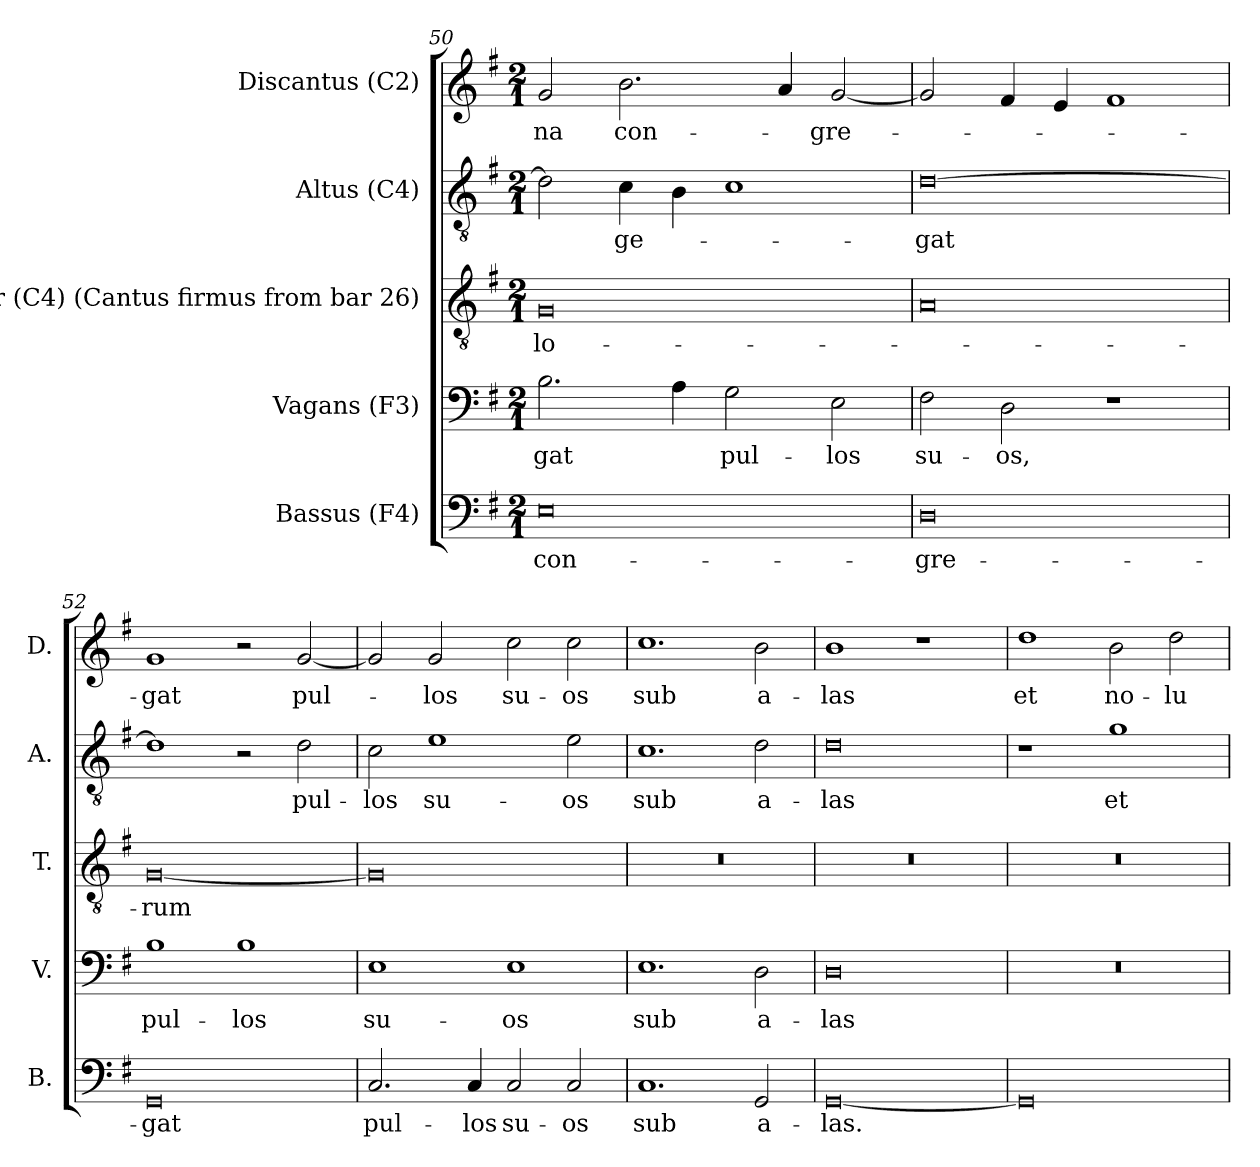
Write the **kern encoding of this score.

**kern	**text	**kern	**text	**kern	**text	**kern	**text	**kern	**text
*part5	*part5	*part4	*part4	*part3	*part3	*part2	*part2	*part1	*part1
*staff5	*staff5	*staff4	*staff4	*staff3	*staff3	*staff2	*staff2	*staff1	*staff1
*I"Bassus (F4)	*	*I"Vagans (F3)	*	*I"Tenor (C4) (Cantus firmus from bar 26)	*	*I"Altus (C4)	*	*I"Discantus (C2)	*
*I'B.	*	*I'V.	*	*I'T.	*	*I'A.	*	*I'D.	*
*clefF4	*	*clefF4	*	*clefGv2	*	*clefGv2	*	*clefG2	*
*	*	*ITrd7c12	*	*ITrd7c12	*	*	*	*	*
*k[f#]	*	*k[f#]	*	*k[f#]	*	*k[f#]	*	*k[f#]	*
*G:	*	*G:	*	*G:	*	*G:	*	*G:	*
*M2/1	*	*M2/1	*	*M2/1	*	*M2/1	*	*M2/1	*
=50	=50	=50	=50	=50	=50	=50	=50	=50	=50
!	!LO:LY:b:color=#000000	!	!	!	!	!	!	!	!
!	!	!	!LO:LY:b:color=#000000	!	!	!	!	!	!
!	!	!	!	!	!LO:LY:b:color=#000000	!	!	!	!
!	!	!	!	!	!	!	!	!	!LO:LY:b:color=#000000
0Ei	con-	2.BBi\	-gat	0GGi	-lo-	2di\]	.	2gi/	-na
!	!	!	!	!	!	!	!LO:LY:b:color=#000000	!	!
!	!	!	!	!	!	!	!	!	!LO:LY:b:color=#000000
.	.	.	.	.	.	4ci\	-ge-	2.bi\	con-
.	.	4AAi\	.	.	.	4Bi\	.	.	.
!	!	!	!LO:LY:b:color=#000000	!	!	!	!	!	!
.	.	2GGi\	pul-	.	.	1ci	.	.	.
.	.	.	.	.	.	.	.	4ai/	.
!	!	!	!LO:LY:b:color=#000000	!	!	!	!	!	!
!	!	!	!	!	!	!	!	!	!LO:LY:b:color=#000000
.	.	2EEi\	-los	.	.	.	.	[2gi/	-gre-
!!LO:LB:g=z
=51	=51	=51	=51	=51	=51	=51	=51	=51	=51
!	!LO:LY:b:color=#000000	!	!	!	!	!	!	!	!
!	!	!	!LO:LY:b:color=#000000	!	!	!	!	!	!
!	!	!	!	!	!	!	!LO:LY:b:color=#000000	!	!
0Di	-gre-	2FF#i\	su-	0AAi	.	[0di	-gat	2gi/]	.
!	!	!	!LO:LY:b:color=#000000	!	!	!	!	!	!
.	.	2DDi\	-os,	.	.	.	.	4f#i/	.
.	.	.	.	.	.	.	.	4ei/	.
.	.	1r	.	.	.	.	.	1f#i	.
=52	=52	=52	=52	=52	=52	=52	=52	=52	=52
!	!LO:LY:b:color=#000000	!	!	!	!	!	!	!	!
!	!	!	!LO:LY:b:color=#000000	!	!	!	!	!	!
!	!	!	!	!	!LO:LY:b:color=#000000	!	!	!	!
!	!	!	!	!	!	!	!	!	!LO:LY:b:color=#000000
0GGi	-gat	1BBi	pul-	[0GGi	-rum	1di]	.	1gi	-gat
!	!	!	!LO:LY:b:color=#000000	!	!	!	!	!	!
.	.	1BBi	-los	.	.	2r	.	2r	.
!	!	!	!	!	!	!	!LO:LY:b:color=#000000	!	!
!	!	!	!	!	!	!	!	!	!LO:LY:b:color=#000000
.	.	.	.	.	.	2di\	pul-	[2gi/	pul-
=53	=53	=53	=53	=53	=53	=53	=53	=53	=53
!	!LO:LY:b:color=#000000	!	!	!	!	!	!	!	!
!	!	!	!LO:LY:b:color=#000000	!	!	!	!	!	!
!	!	!	!	!	!	!	!LO:LY:b:color=#000000	!	!
2.Ci/	pul-	1EEi	su-	0GGi]	.	2ci\	-los	2gi/]	.
!	!	!	!	!	!	!	!LO:LY:b:color=#000000	!	!
!	!	!	!	!	!	!	!	!	!LO:LY:b:color=#000000
.	.	.	.	.	.	1ei	su-	2gi/	-los
!	!LO:LY:b:color=#000000	!	!	!	!	!	!	!	!
4Ci/	-los	.	.	.	.	.	.	.	.
!	!LO:LY:b:color=#000000	!	!	!	!	!	!	!	!
!	!	!	!LO:LY:b:color=#000000	!	!	!	!	!	!
!	!	!	!	!	!	!	!	!	!LO:LY:b:color=#000000
2Ci/	su-	1EEi	-os	.	.	.	.	2cci\	su-
!	!LO:LY:b:color=#000000	!	!	!	!	!	!	!	!
!	!	!	!	!	!	!	!LO:LY:b:color=#000000	!	!
!	!	!	!	!	!	!	!	!	!LO:LY:b:color=#000000
2Ci/	-os	.	.	.	.	2ei\	-os	2cci\	-os
=54	=54	=54	=54	=54	=54	=54	=54	=54	=54
!	!LO:LY:b:color=#000000	!	!	!	!	!	!	!	!
!	!	!	!LO:LY:b:color=#000000	!LO:N:vis=1	!	!	!	!	!
!	!	!	!	!	!	!	!LO:LY:b:color=#000000	!	!
!	!	!	!	!	!	!	!	!	!LO:LY:b:color=#000000
1.Ci	sub	1.EEi	sub	0r	.	1.ci	sub	1.cci	sub
!	!LO:LY:b:color=#000000	!	!	!	!	!	!	!	!
!	!	!	!LO:LY:b:color=#000000	!	!	!	!	!	!
!	!	!	!	!	!	!	!LO:LY:b:color=#000000	!	!
!	!	!	!	!	!	!	!	!	!LO:LY:b:color=#000000
2GGi/	a-	2DDi\	a-	.	.	2di\	a-	2bi\	a-
=55	=55	=55	=55	=55	=55	=55	=55	=55	=55
!	!LO:LY:b:color=#000000	!	!	!	!	!	!	!	!
!	!	!	!LO:LY:b:color=#000000	!LO:N:vis=1	!	!	!	!	!
!	!	!	!	!	!	!	!LO:LY:b:color=#000000	!	!
!	!	!	!	!	!	!	!	!	!LO:LY:b:color=#000000
[0GGi	-las.	0DDi	-las	0r	.	0di	-las	1bi	-las
.	.	.	.	.	.	.	.	1r	.
!!LO:PB:g=z
=56	=56	=56	=56	=56	=56	=56	=56	=56	=56
!	!	!LO:N:vis=1	!	!LO:N:vis=1	!	!	!	!	!
!	!	!	!	!	!	!	!	!	!LO:LY:b:color=#000000
0GGi]	.	0r	.	0r	.	1r	.	1ddi	et
!	!	!	!	!	!	!	!LO:LY:b:color=#000000	!	!
!	!	!	!	!	!	!	!	!	!LO:LY:b:color=#000000
.	.	.	.	.	.	1gi	et	2bi\	no-
!	!	!	!	!	!	!	!	!	!LO:LY:b:color=#000000
.	.	.	.	.	.	.	.	2ddi\	-lu-
=	=	=	=	=	=	=	=	=	=
*-	*-	*-	*-	*-	*-	*-	*-	*-	*-
